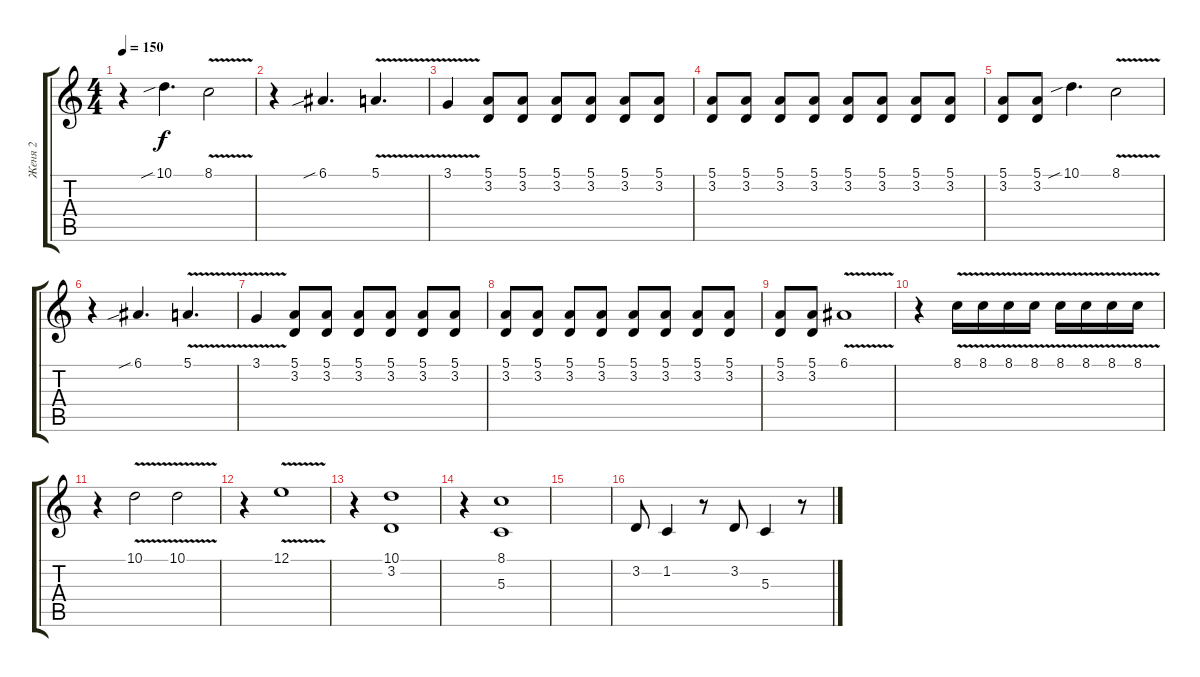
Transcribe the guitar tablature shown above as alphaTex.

\track ("Женя 2" "Женя 2") {instrument pad4choir}
\staff {score tabs}
\tuning (E4 B3 G3 D3 A2 E2) {hide}
\ts (4 4)
\tempo 150
\clef g2
\ks c
r.4{dy f} 10.1{sib}.4{d} 8.1{v}.2 |
r.4 6.1{sib}.4{d} 5.1{v}.4{d} |
3.1{v}.4 (5.1 3.2).8 (5.1 3.2).8 (5.1 3.2).8 (5.1 3.2).8 (5.1 3.2).8 (5.1 3.2).8 |
(5.1 3.2).8 (5.1 3.2).8 (5.1 3.2).8 (5.1 3.2).8 (5.1 3.2).8 (5.1 3.2).8 (5.1 3.2).8 (5.1 3.2).8 |
(5.1 3.2).8 (5.1 3.2).8 10.1{sib}.4{d} 8.1{v}.2 |
r.4 6.1{sib}.4{d} 5.1{v}.4{d} |
3.1{v}.4 (5.1 3.2).8 (5.1 3.2).8 (5.1 3.2).8 (5.1 3.2).8 (5.1 3.2).8 (5.1 3.2).8 |
(5.1 3.2).8 (5.1 3.2).8 (5.1 3.2).8 (5.1 3.2).8 (5.1 3.2).8 (5.1 3.2).8 (5.1 3.2).8 (5.1 3.2).8 |
(5.1 3.2).8 (5.1 3.2).8 6.1{v}.1 |
r.4 8.1{v}.16 8.1{v}.16 8.1{v}.16 8.1{v}.16 8.1{v}.16 8.1{v}.16 8.1{v}.16 8.1{v}.16 |
r.4 10.1{v}.2 10.1{v}.2 |
r.4 12.1{v}.1 |
r.4{instrument pad4choir} (10.1 3.2).1 |
r.4 (8.1 5.3).1 |
|
3.2.8 1.2.4 r.8 3.2.8 5.3.4 r.8
